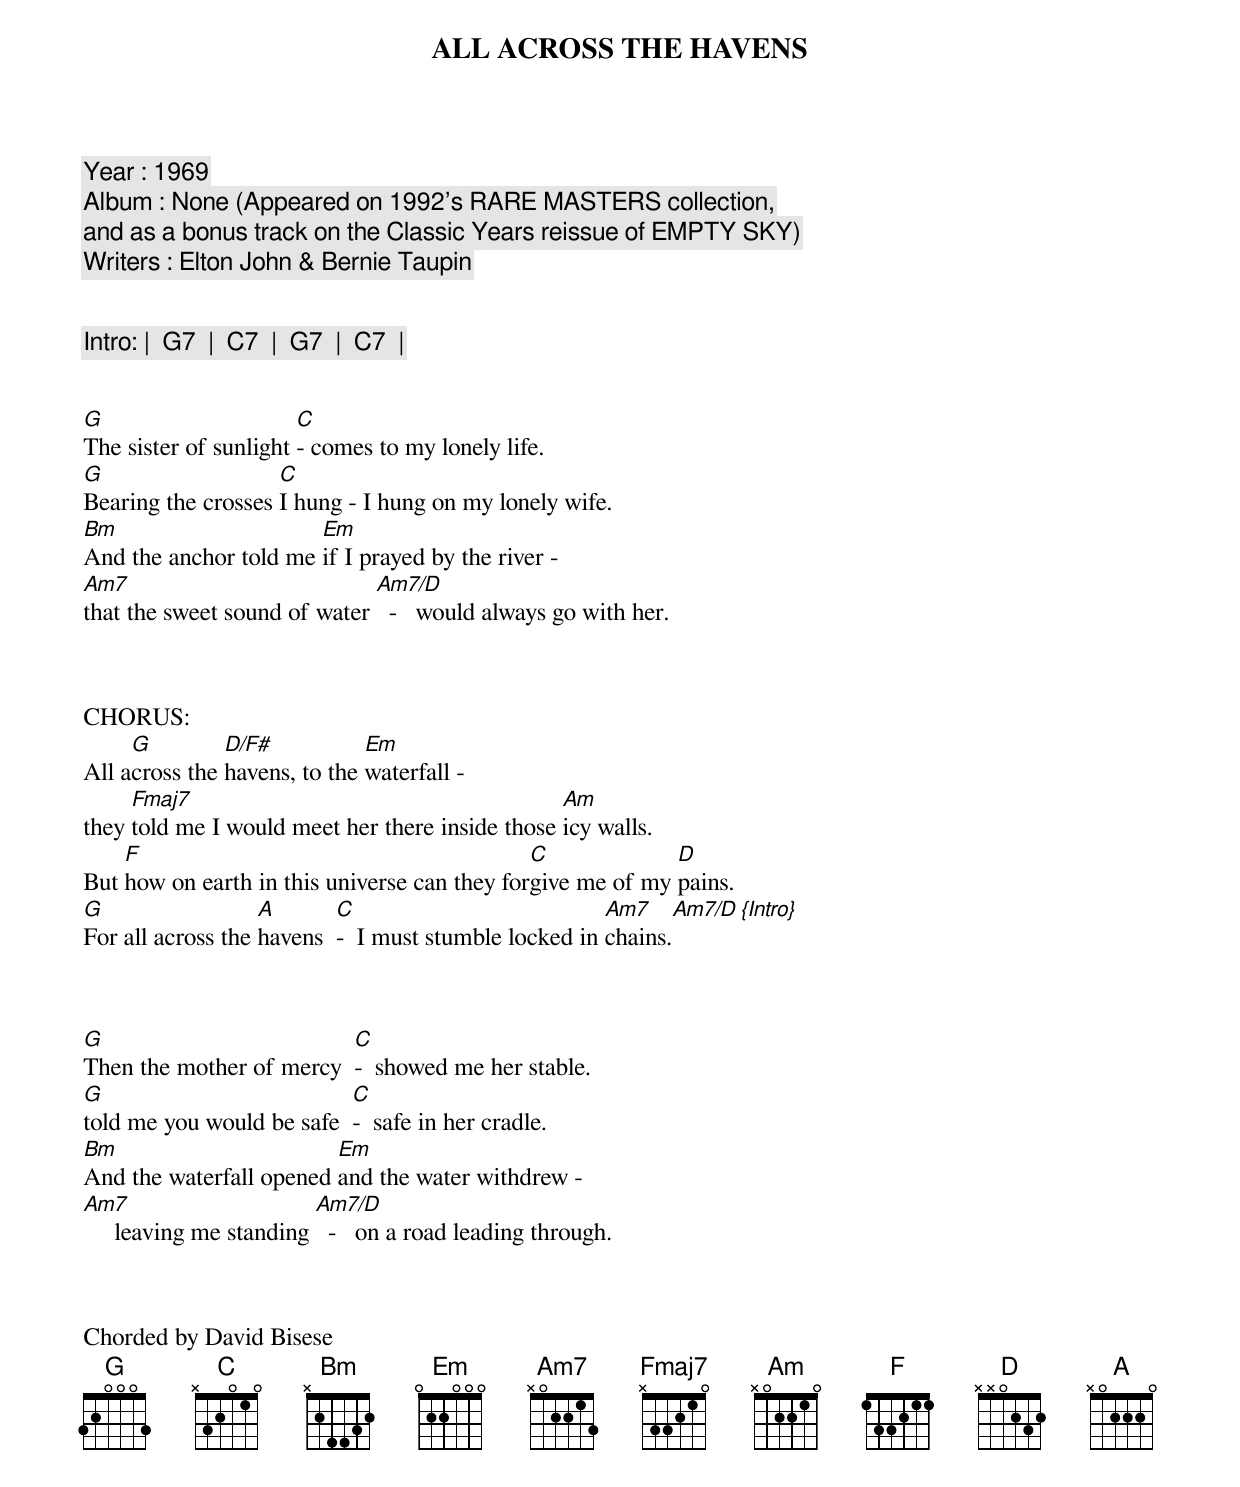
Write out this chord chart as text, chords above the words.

ALL ACROSS THE HAVENS

   Year : 1969
  Album : None (Appeared on 1992's RARE MASTERS collection,
                and as a bonus track on the Classic Years reissue of EMPTY SKY)
Writers : Elton John & Bernie Taupin


Intro: |  G7  |  C7  |  G7  |  C7  |


G                      C
The sister of sunlight - comes to my lonely life.
G                   C
Bearing the crosses I hung - I hung on my lonely wife.
Bm                     Em
And the anchor told me if I prayed by the river -
Am7                           Am7/D
that the sweet sound of water   -   would always go with her.



CHORUS:
     G         D/F#           Em
All across the havens, to the waterfall -
     Fmaj7                                       Am
they told me I would meet her there inside those icy walls.
    F                                         C             D
But how on earth in this universe can they forgive me of my pains.
G                  A       C                           Am7    Am7/D   {Intro}
For all across the havens  -  I must stumble locked in chains.



G                         C
Then the mother of mercy  -  showed me her stable.
G                          C
told me you would be safe  -  safe in her cradle.
Bm                       Em
And the waterfall opened and the water withdrew -
Am7                      Am7/D
     leaving me standing   -   on a road leading through.


{Repeat Chorus}

Chorded by David Bisese
